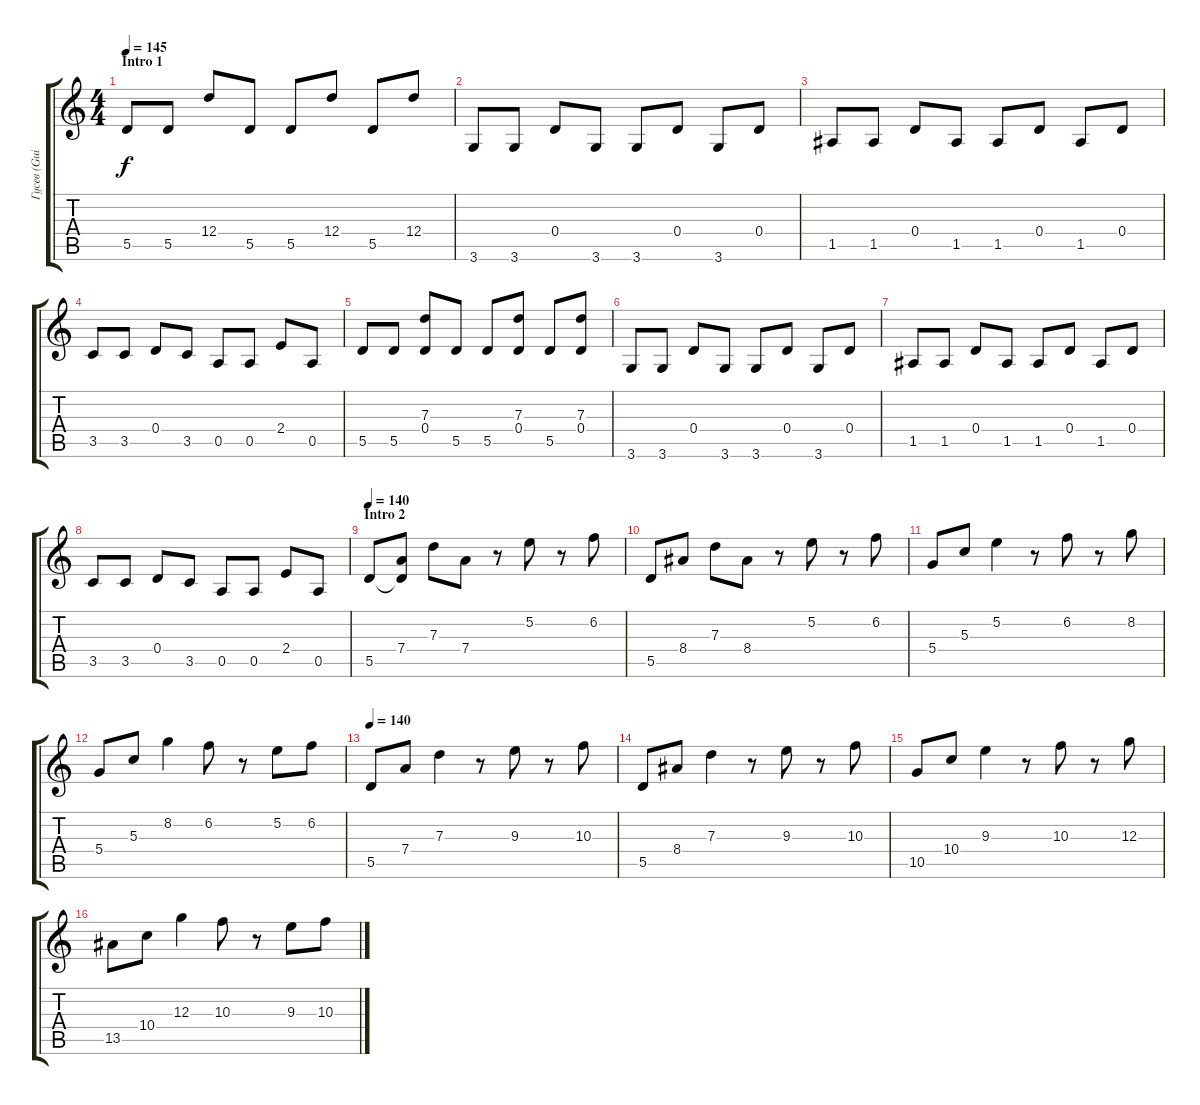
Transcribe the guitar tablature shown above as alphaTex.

\track ("Гусев (Guitar 1)" "Гусев (Gui") {instrument acousticguitarnylon}
\staff {score tabs}
\tuning (E4 B3 G3 D3 A2 E2) {hide}
\ts (4 4)
\section ("" "Intro 1")
\tempo 145
\clef g2
\ks c
5.5.8{dy f volume 4 instrument acousticguitarnylon} 5.5.8 12.4.8 5.5.8 5.5.8 12.4.8 5.5.8 12.4.8 |
3.6.8{volume 6} 3.6.8 0.4.8 3.6.8 3.6.8 0.4.8 3.6.8 0.4.8 |
1.5.8{volume 8} 1.5.8 0.4.8 1.5.8 1.5.8 0.4.8 1.5.8 0.4.8 |
3.5.8{volume 10} 3.5.8 0.4.8 3.5.8 0.5.8 0.5.8 2.4.8 0.5.8 |
5.5.8{volume 12} 5.5.8 (7.3 0.4).8 5.5.8 5.5.8 (7.3 0.4).8 5.5.8 (7.3 0.4).8 |
3.6.8{volume 16} 3.6.8 0.4.8 3.6.8 3.6.8 0.4.8 3.6.8 0.4.8 |
1.5.8 1.5.8 0.4.8 1.5.8 1.5.8 0.4.8 1.5.8 0.4.8 |
3.5.8 3.5.8 0.4.8 3.5.8 0.5.8 0.5.8 2.4.8 0.5.8 |
\section ("" "Intro 2")
\tempo 140
5.5.8{instrument acousticguitarsteel} (7.4 5.5{t}).8 7.3.8 7.4.8 r.8 5.2.8 r.8 6.2.8 |
5.5.8 8.4.8 7.3.8 8.4.8 r.8 5.2.8 r.8 6.2.8 |
5.4.8 5.3.8 5.2.4 r.8 6.2.8 r.8 8.2.8 |
5.4.8 5.3.8 8.2.4 6.2.8 r.8 5.2.8 6.2.8 |
\tempo 140
5.5.8{instrument acousticguitarsteel} 7.4.8 7.3.4 r.8 9.3.8 r.8 10.3.8 |
5.5.8 8.4.8 7.3.4 r.8 9.3.8 r.8 10.3.8 |
10.5.8 10.4.8 9.3.4 r.8 10.3.8 r.8 12.3.8 |
13.5.8 10.4.8 12.3.4 10.3.8 r.8 9.3.8 10.3.8
